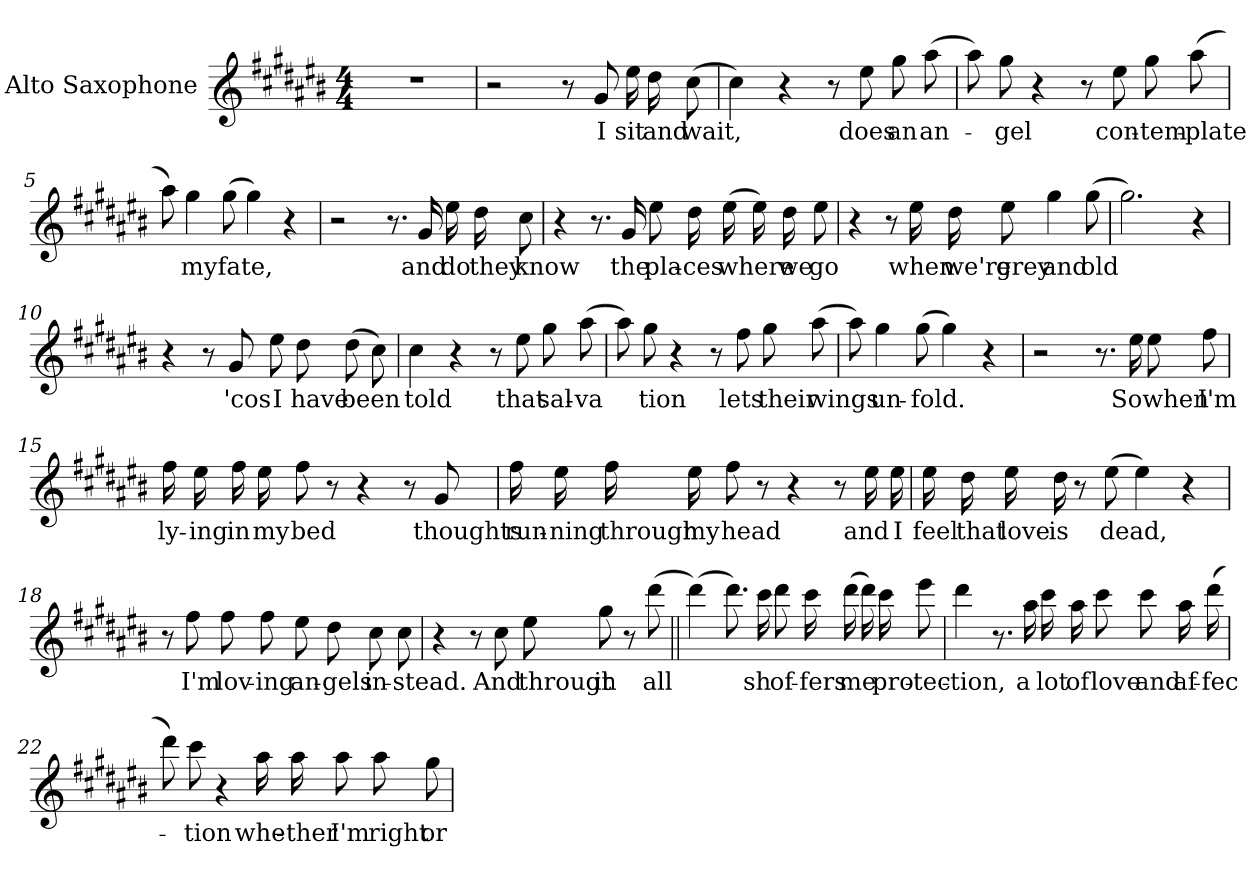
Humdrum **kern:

**kern	**text
*part1	*part1
*staff1	*staff1
*I"Alto Saxophone	*
*I'A. Sax.	*
*clefG2	*
*ITrd5c9	*
*k[f#c#g#d#]	*
*E:	*
*M4/4	*
*MM76	*
=1	=1
1r	.
=2	=2
2r	.
8r	.
8B	-I
16g#LL	-sit
16f#	-and
(8e	-wait,
=3	=3
4e)	.
4r	.
8r	.
8g#	-does
8bL	-an
(8cc#	-an-
=4	=4
8cc#L)	.
8b	-gel
4r	.
8r	.
8g#	-con-
8bL	-tem-
(8cc#	-plate
=5	=5
8cc#L)	.
4b	-my
(8b	-fate,
4b)	.
4r	.
=6	=6
2r	.
8.r	.
16B	-and
16g#LL	-do
16f#	-they
8e	-know
=7	=7
4r	.
8.r	.
16B	-the
8g#L	-pla-
16f#	-ces
(16g#	-where
16g#LL)	.
16f#	-we
8g#	-go
=8	=8
4r	.
8r	.
16g#	-when
16f#	-we're
8g#L	-grey
4b	-and
(8b	-old
=9	=9
2.b)	.
4r	.
=10	=10
4r	.
8r	.
8B	-'cos
8g#L	-I
8f#	-have
(8f#	-been
8e)	.
=11	=11
4e	-told
4r	.
8r	.
8g#	-that
8bL	-sal-
(8cc#	-va
=12	=12
8cc#L)	.
8b	-tion
4r	.
8r	.
8a	-lets
8bL	-their
(8cc#	-wings
=13	=13
8cc#L)	.
4b	-un-
(8b	-fold.
4b)	.
4r	.
=14	=14
2r	.
8.r	.
16g#	-So
8g#L	-when
8a	-I'm
=15	=15
16aLL	-ly-
16g#	-ing
16a	-in
16g#	-my
8aL	-bed
8r	.
4r	.
8r	.
8B	-thoughts
=16	=16
16aLL	-run-
16g#	-ning
16a	-through
16g#	-my
8aL	-head
8r	.
4r	.
8r	.
16g#	-and
16g#	-I
=17	=17
16g#LL	-feel
16f#	-that
16g#	-love
16f#	-is
8r	.
(8g#	-dead,
4g#)	.
4r	.
=18	=18
8r	.
8a	-I'm
8aL	-lov-
8a	-ing
8g#L	-an-
8f#	-gels
8e	-in-
8e	-stead.
=19	=19
4r	.
8r	.
8e	-And
8g#L	-through
8b	-it
8r	.
(8ff#	-all
=20||	=20||
(4ff#)	.
8.ff#L)	.
16ee	-sh
8ff#L	-of-
16ee	-fers
(16ff#	-me
16ff#LL)	.
16ee	-pro-
8gg#	-tec-
=21	=21
4ff#	-tion,
8.r	.
16cc#	-a
16eeLL	-lot
16cc#	-of
8ee	-love
8eeL	-and
16cc#	-af-
(16ff#	-fec-
=22	=22
8ff#L)	.
8ee	-tion
4r	.
16cc#LL	-whe-
16cc#	-ther
8cc#	-I'm
8cc#L	-right
8b	-or
=	=
*-	*-
